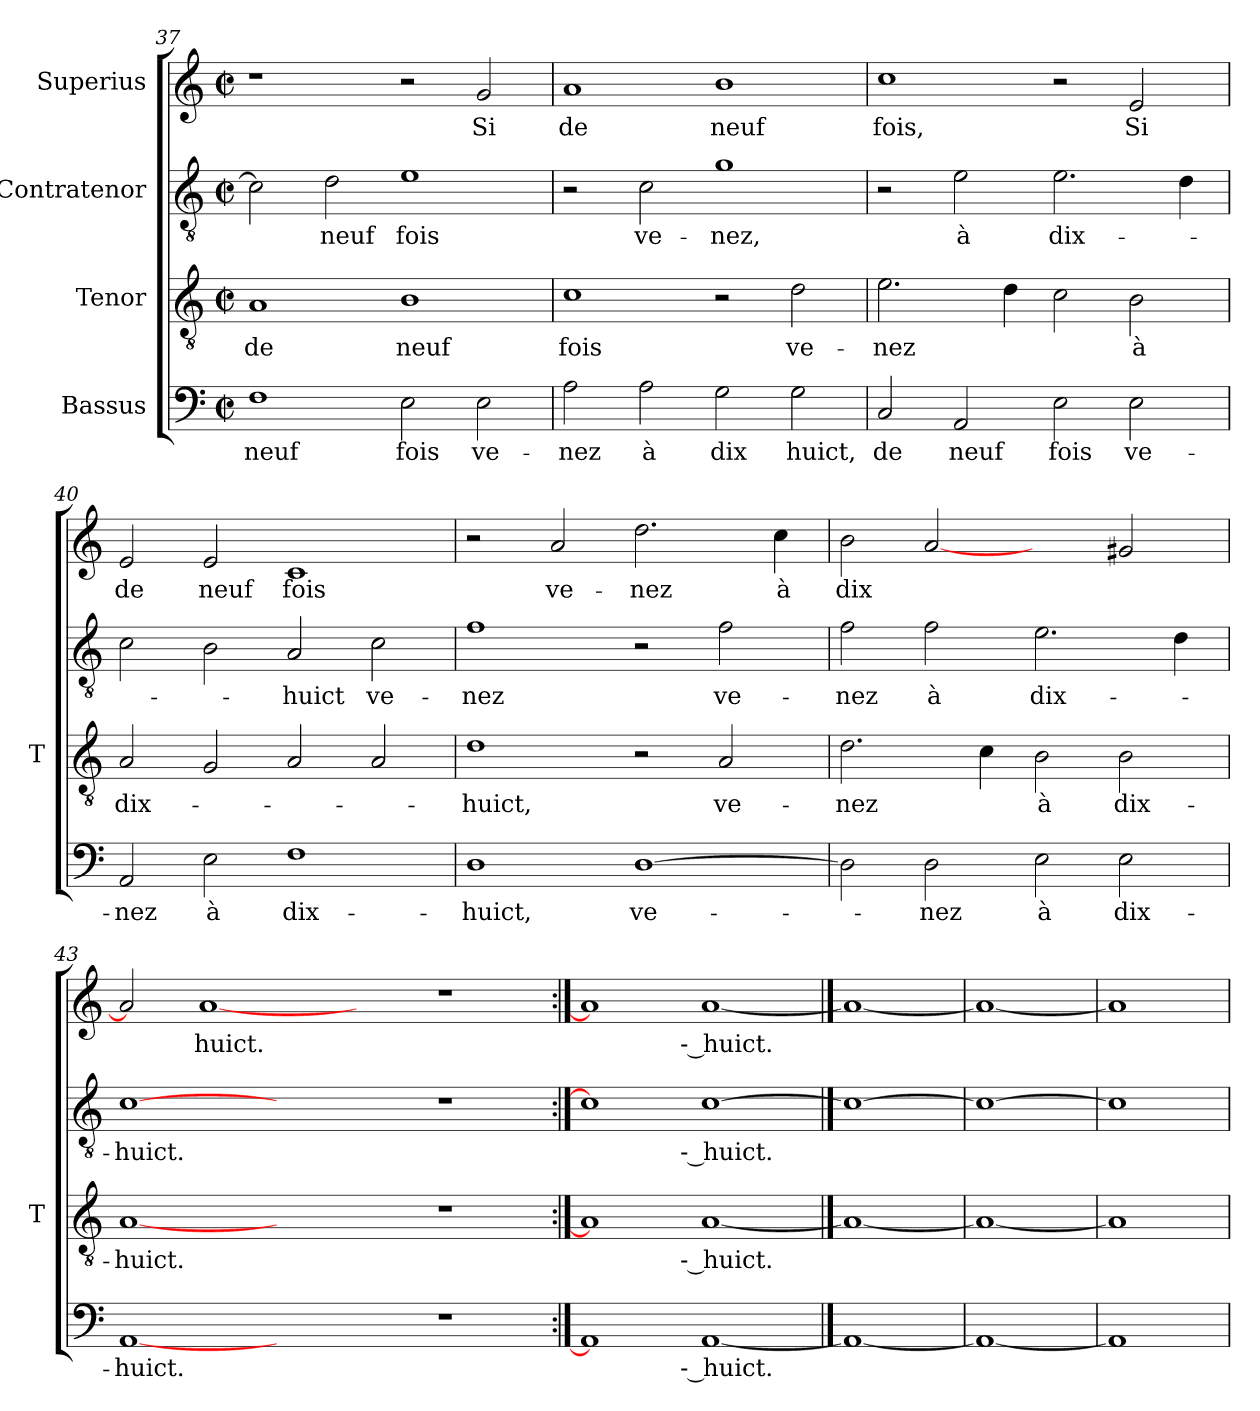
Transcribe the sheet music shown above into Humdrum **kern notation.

**kern	**text	**kern	**text	**kern	**text	**kern	**text
*part4	*part4	*part3	*part3	*part2	*part2	*part1	*part1
*staff4	*staff4	*staff3	*staff3	*staff2	*staff2	*staff1	*staff1
*I"Bassus	*	*I"Tenor	*	*I"Contratenor	*	*I"Superius	*
*	*	*I'T	*	*	*	*	*
*clefF4	*	*clefGv2	*	*clefGv2	*	*clefG2	*
*k[]	*	*k[]	*	*k[]	*	*k[]	*
*C:	*	*C:	*	*C:	*	*C:	*
*M2/2	*	*M2/2	*	*M2/2	*	*M2/2	*
*met(c|)	*	*met(c|)	*	*met(c|)	*	*met(c|)	*
=37	=37	=37	=37	=37	=37	=37	=37
1F	-neuf	1A	-de	2c]	.	1r	.
.	.	.	.	2d	-neuf	.	.
2E	-fois	1B	-neuf	1e	-fois	2r	.
2E	ve-	.	.	.	.	2g	-Si
=38	=38	=38	=38	=38	=38	=38	=38
2A	-nez	1c	-fois	2r	.	1a	-de
2A	-à	.	.	2c	ve-	.	.
2G	-dix	2r	.	1g	-nez,	1b	-neuf
2G	-huict,	2d	ve-	.	.	.	.
=39	=39	=39	=39	=39	=39	=39	=39
2C	-de	2.e	-nez	2r	.	1cc	-fois,
2AA	-neuf	.	.	2e	-à	.	.
.	.	4d	.	.	.	.	.
2E	-fois	2c	.	2.e	dix-	2r	.
2E	ve-	2B	-à	.	.	2e	-Si
.	.	.	.	4d	.	.	.
=40	=40	=40	=40	=40	=40	=40	=40
2AA	-nez	2A	dix-	2c	.	2e	-de
2E	-à	2G	.	2B	.	2e	-neuf
1F	dix-	2A	.	2A	-huict	1c	-fois
.	.	2A	.	2c	ve-	.	.
!!LO:PB:g=z
=41	=41	=41	=41	=41	=41	=41	=41
1D	-huict,	1d	-huict,	1f	-nez	2r	.
.	.	.	.	.	.	2a	ve-
[1D	ve-	2r	.	2r	.	2.dd	-nez
.	.	2A	ve-	2f	ve-	.	.
.	.	.	.	.	.	4cc	-à
=42	=42	=42	=42	=42	=42	=42	=42
2D]	.	2.d	-nez	2f	-nez	2b	dix-
2D	-nez	.	.	2f	-à	[2a	-
.	.	4c	.	.	.	.	.
2E	-à	2B	-à	2.e	dix-	2ryy	.
2E	dix-	2B	dix-	.	.	2g#X	.
.	.	.	.	4d	.	.	.
=43	=43	=43	=43	=43	=43	=43	=43
[1AA	-huict.	[1A	-huict.	[1c	-huict.	2a]	.
.	.	.	.	.	.	[1a	-huict.
1ryy	.	1ryy	.	1ryy	.	.	.
.	.	.	.	.	.	2ryy	.
1r	.	1r	.	1r	.	1r	.
=44:|!	=44:|!	=44:|!	=44:|!	=44:|!	=44:|!	=44:|!	=44:|!
1AA]	.	1A]	.	1c]	.	1a]	.
[1AA	-- huict.	[1A	-- huict.	[1c	-- huict.	[1a	-- huict.
==45	==45	==45	==45	==45	==45	==45	==45
1AA_	.	1A_	.	1c_	.	1a_	.
=46	=46	=46	=46	=46	=46	=46	=46
1AA_	.	1A_	.	1c_	.	1a_	.
=47	=47	=47	=47	=47	=47	=47	=47
1AA]	.	1A]	.	1c]	.	1a]	.
=	=	=	=	=	=	=	=
*-	*-	*-	*-	*-	*-	*-	*-
